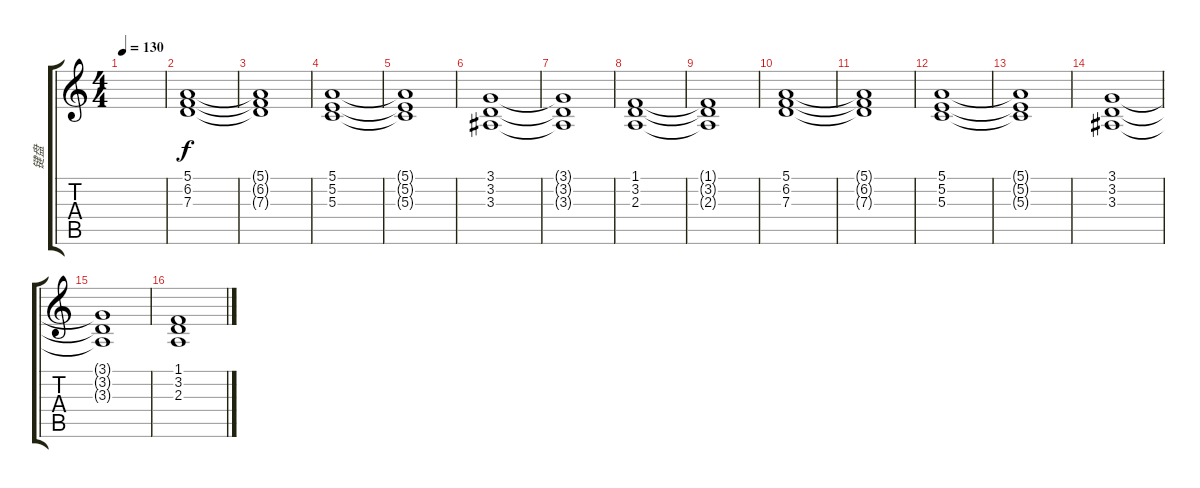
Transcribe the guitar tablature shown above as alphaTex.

\track ("键盘" "键盘") {instrument stringensemble2}
\staff {score tabs}
\tuning (E4 B3 G3 D3 A2 E2) {hide}
\ts (4 4)
\tempo 130
\clef g2
\ks c
|
(5.1 6.2 7.3).1 |
(5.1{t} 6.2{t} 7.3{t}).1 |
(5.1 5.2 5.3).1 |
(5.1{t} 5.2{t} 5.3{t}).1 |
(3.1 3.2 3.3).1 |
(3.1{t} 3.2{t} 3.3{t}).1 |
(1.1 3.2 2.3).1 |
(1.1{t} 3.2{t} 2.3{t}).1 |
(5.1 6.2 7.3).1 |
(5.1{t} 6.2{t} 7.3{t}).1 |
(5.1 5.2 5.3).1 |
(5.1{t} 5.2{t} 5.3{t}).1 |
(3.1 3.2 3.3).1 |
(3.1{t} 3.2{t} 3.3{t}).1 |
(1.1 3.2 2.3).1
